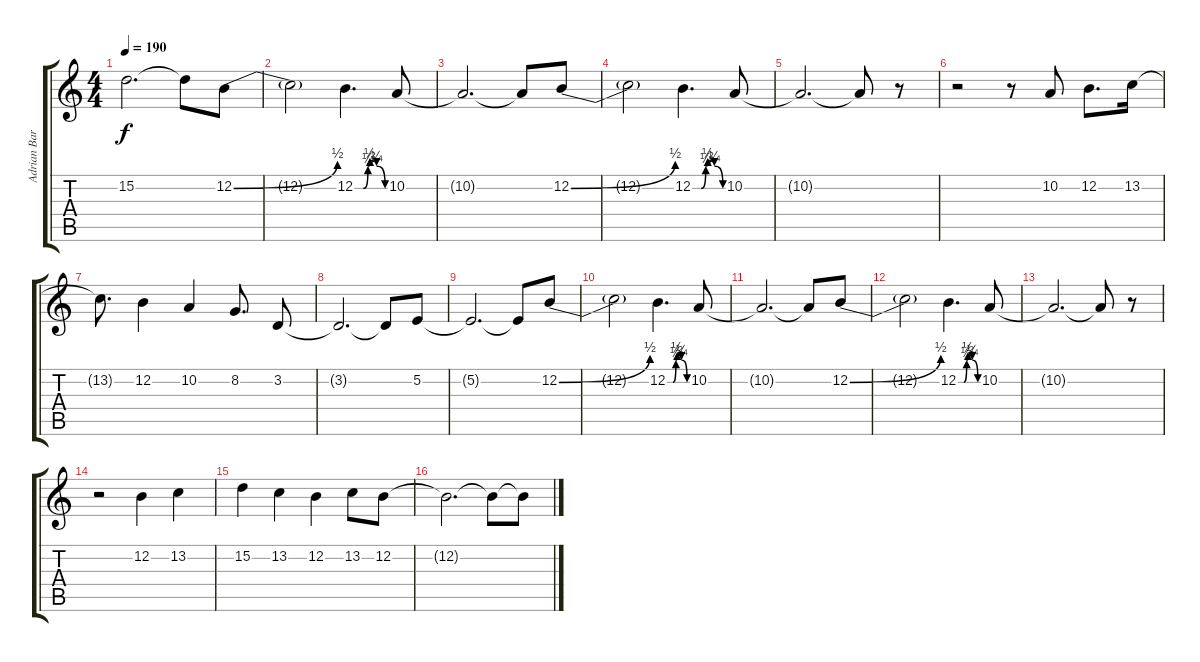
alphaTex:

\track ("Adrian Barilari" "Adrian Bar") {instrument baritonesax}
\staff {score tabs}
\tuning (E4 B3 G3 D3 A2 E2) {hide}
\ts (4 4)
\tempo 190
\clef g2
\ks c
15.2{t}.2{d dy f} 15.2{t}.8 12.2{be (bend 0 0 60 2)}.8{volume 16} |
12.2{t}.2 12.2{be (custom 0 0 17 0 26 1 30 2 43 1 60 0)}.4{d} 10.2.8 |
10.2{t}.2{d} 10.2{t}.8 12.2{be (bend 0 0 60 2)}.8 |
12.2{t}.2 12.2{be (custom 0 0 17 0 26 1 30 2 43 1 60 0)}.4{d} 10.2.8 |
10.2{t}.2{d} 10.2{t}.8 r.8 |
r.2 r.8 10.2.8{volume 14} 12.2.8{d} 13.2.16 |
13.2{t}.8{d} 12.2.4 10.2.4 8.2.8{d} 3.2.8 |
3.2{t}.2{d} 3.2{t}.8 5.2.8 |
5.2{t}.2{d} 5.2{t}.8 12.2{be (bend 0 0 60 2)}.8{volume 16} |
12.2{t}.2 12.2{be (custom 0 0 17 0 26 1 30 2 43 1 60 0)}.4{d} 10.2.8 |
10.2{t}.2{d} 10.2{t}.8 12.2{be (bend 0 0 60 2)}.8 |
12.2{t}.2 12.2{be (custom 0 0 17 0 26 1 30 2 43 1 60 0)}.4{d} 10.2.8 |
10.2{t}.2{d} 10.2{t}.8 r.8 |
r.2 12.2.4{volume 14} 13.2.4 |
15.2.4 13.2.4 12.2.4 13.2.8 12.2.8 |
12.2{t}.2{d} 12.2{t}.8 12.2{t}.8
